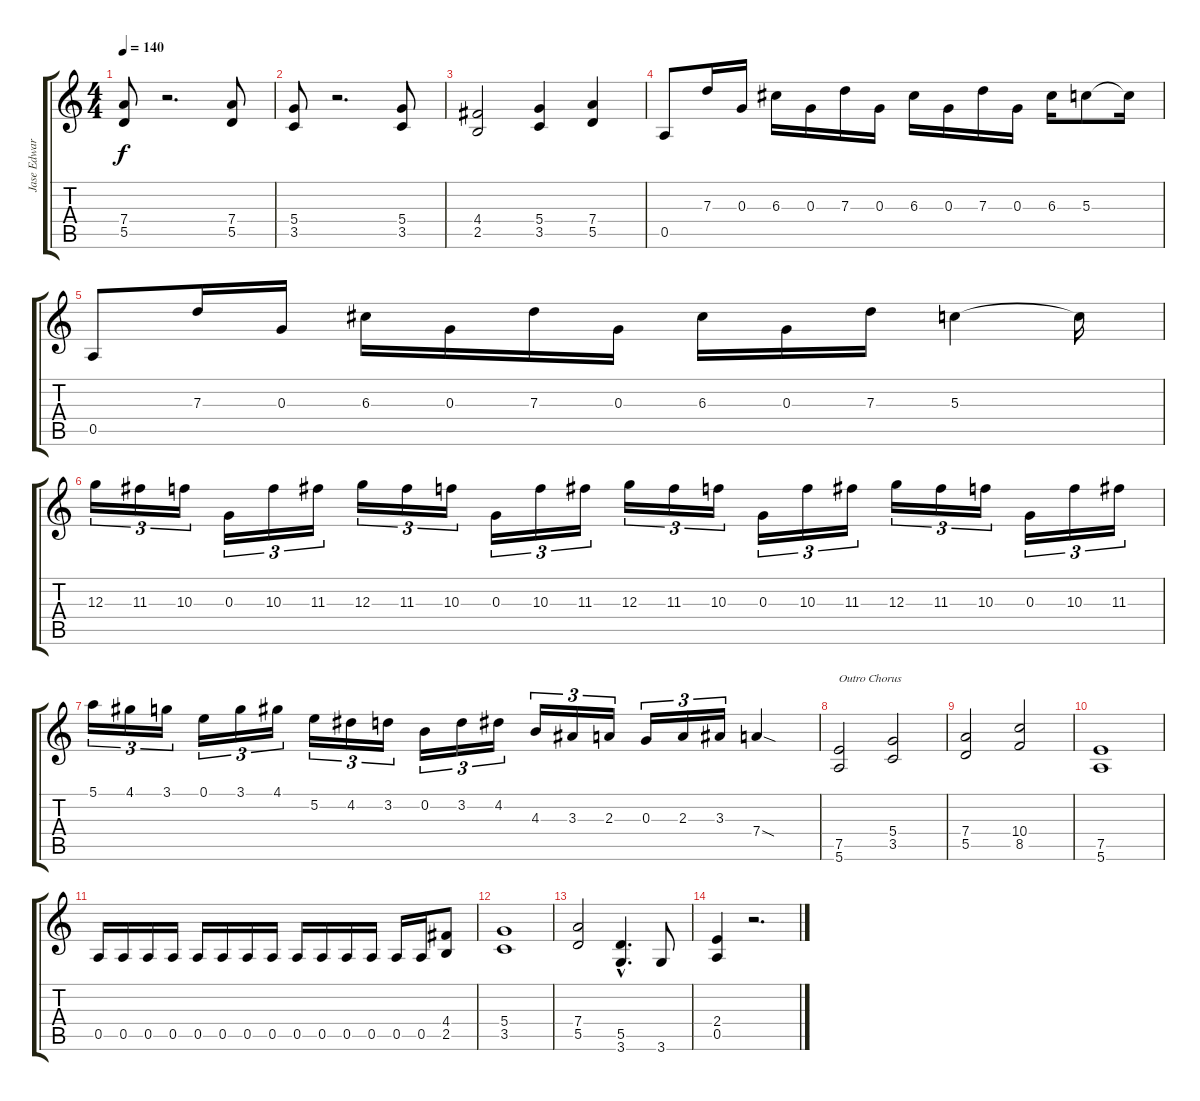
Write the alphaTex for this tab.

\track ("Jase Edwards" "Jase Edwar") {instrument distortionguitar}
\staff {score tabs}
\tuning (E4 B3 G3 D3 A2 E2) {hide}
\ts (4 4)
\tempo 140
\clef g2
\ks c
(7.4 5.5).8{dy f} r.2{d} (7.4 5.5).8 |
(5.4 3.5).8 r.2{d} (5.4 3.5).8 |
(4.4 2.5).2 (5.4 3.5).4 (7.4 5.5).4 |
0.5.8 7.3.16 0.3.16 6.3.16 0.3.16 7.3.16 0.3.16 6.3.16 0.3.16 7.3.16 0.3.16 6.3.16 5.3.8 5.3{t}.16 |
0.5.8 7.3.16 0.3.16 6.3.16 0.3.16 7.3.16 0.3.16 6.3.16 0.3.16 7.3.16 5.3.4 5.3{t}.16 |
12.3.16{tu (3 2)} 11.3.16{tu (3 2)} 10.3.16{tu (3 2)} 0.3.16{tu (3 2)} 10.3.16{tu (3 2)} 11.3.16{tu (3 2)} 12.3.16{tu (3 2)} 11.3.16{tu (3 2)} 10.3.16{tu (3 2)} 0.3.16{tu (3 2)} 10.3.16{tu (3 2)} 11.3.16{tu (3 2)} 12.3.16{tu (3 2)} 11.3.16{tu (3 2)} 10.3.16{tu (3 2)} 0.3.16{tu (3 2)} 10.3.16{tu (3 2)} 11.3.16{tu (3 2)} 12.3.16{tu (3 2)} 11.3.16{tu (3 2)} 10.3.16{tu (3 2)} 0.3.16{tu (3 2)} 10.3.16{tu (3 2)} 11.3.16{tu (3 2)} |
5.1.16{tu (3 2)} 4.1.16{tu (3 2)} 3.1.16{tu (3 2)} 0.1.16{tu (3 2)} 3.1.16{tu (3 2)} 4.1.16{tu (3 2)} 5.2.16{tu (3 2)} 4.2.16{tu (3 2)} 3.2.16{tu (3 2)} 0.2.16{tu (3 2)} 3.2.16{tu (3 2)} 4.2.16{tu (3 2)} 4.3.16{tu (3 2)} 3.3.16{tu (3 2)} 2.3.16{tu (3 2)} 0.3.16{tu (3 2)} 2.3.16{tu (3 2)} 3.3.16{tu (3 2)} 7.4{sod}.4 |
(7.5 5.6).2{txt "Outro Chorus"} (5.4 3.5).2 |
(7.4 5.5).2 (10.4 8.5).2 |
(7.5 5.6).1 |
0.5.16 0.5.16 0.5.16 0.5.16 0.5.16 0.5.16 0.5.16 0.5.16 0.5.16 0.5.16 0.5.16 0.5.16 0.5.16 0.5.16 (4.4 2.5).8 |
(5.4 3.5).1{txt ""} |
(7.4 5.5).2 (5.5{hac} 3.6{hac}).4{d} 3.6.8 |
(2.4 0.5).4 r.2{d}
